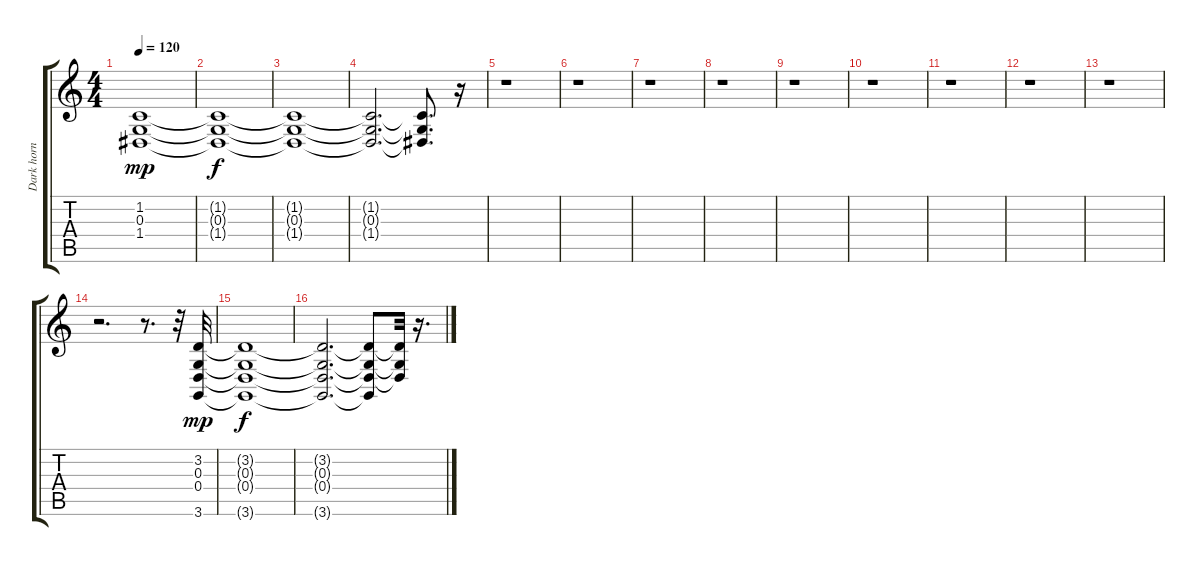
\track ("Dark horn" "Dark horn") {instrument synthbrass2}
\staff {score tabs}
\tuning (E4 B3 G3 D3 A2 E2) {hide}
\ts (4 4)
\tempo 120
\clef g2
\ks c
(1.2 0.3 1.4).1{dy mp} |
(1.2{t} 0.3{t} 1.4{t}).1{dy f} |
(1.2{t} 0.3{t} 1.4{t}).1 |
(1.2{t} 0.3{t} 1.4{t}).2{d} (1.2{t} 0.3{t} 1.4{t}).8{d} r.16 |
r.1 |
r.1 |
r.1 |
r.1 |
r.1 |
r.1 |
r.1 |
r.1 |
r.1 |
r.2{d} r.8{d} r.32 (3.2 0.3 0.4 3.6).32{dy mp} |
(3.2{t} 0.3{t} 0.4{t} 3.6{t}).1{dy f} |
(3.2{t} 0.3{t} 0.4{t} 3.6{t}).2{d} (3.2{t} 0.3{t} 0.4{t} 3.6{t}).8 (3.2{t} 0.3{t} 0.4{t}).32 r.16{d}
